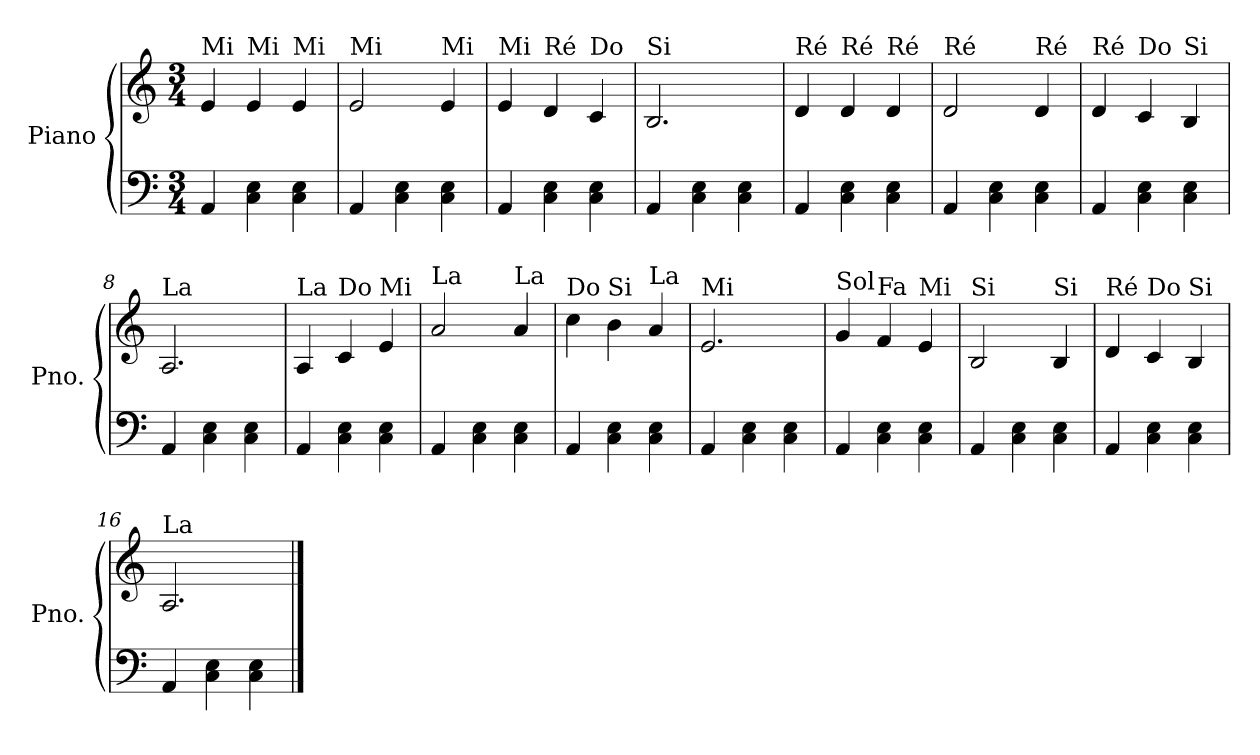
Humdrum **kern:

**kern	**kern
*part1	*part1
*staff2	*staff1
*I"Piano	*
*I'Pno.	*
*clefF4	*clefG2
*k[]	*k[]
*M3/4	*M3/4
=1	=1
!	!LO:TX:a:t=Mi
4AA/	4e/
!	!LO:TX:a:t=Mi
4C\ 4E\	4e/
!	!LO:TX:a:t=Mi
4C\ 4E\	4e/
=2	=2
!	!LO:TX:a:t=Mi
4AA/	2e/
4C\ 4E\	.
!	!LO:TX:a:t=Mi
4C\ 4E\	4e/
=3	=3
!	!LO:TX:a:t=Mi
4AA/	4e/
!	!LO:TX:a:t=Ré
4C\ 4E\	4d/
!	!LO:TX:a:t=Do
4C\ 4E\	4c/
=4	=4
!	!LO:TX:a:t=Si
4AA/	2.B/
4C\ 4E\	.
4C\ 4E\	.
!!LO:LB:g=z
=5	=5
!	!LO:TX:a:t=Ré
4AA/	4d/
!	!LO:TX:a:t=Ré
4C\ 4E\	4d/
!	!LO:TX:a:t=Ré
4C\ 4E\	4d/
=6	=6
!	!LO:TX:a:t=Ré
4AA/	2d/
4C\ 4E\	.
!	!LO:TX:a:t=Ré
4C\ 4E\	4d/
=7	=7
!	!LO:TX:a:t=Ré
4AA/	4d/
!	!LO:TX:a:t=Do
4C\ 4E\	4c/
!	!LO:TX:a:t=Si
4C\ 4E\	4B/
=8	=8
!	!LO:TX:a:t=La
4AA/	2.A/
4C\ 4E\	.
4C\ 4E\	.
!!LO:LB:g=z
=9	=9
!	!LO:TX:a:t=La
4AA/	4A/
!	!LO:TX:a:t=Do
4C\ 4E\	4c/
!	!LO:TX:a:t=Mi
4C\ 4E\	4e/
=10	=10
!	!LO:TX:a:t=La
4AA/	2a/
4C\ 4E\	.
!	!LO:TX:a:t=La
4C\ 4E\	4a/
=11	=11
!	!LO:TX:a:t=Do
4AA/	4cc\
!	!LO:TX:a:t=Si
4C\ 4E\	4b\
!	!LO:TX:a:t=La
4C\ 4E\	4a/
=12	=12
!	!LO:TX:a:t=Mi
4AA/	2.e/
4C\ 4E\	.
4C\ 4E\	.
!!LO:LB:g=z
=13	=13
!	!LO:TX:a:t=Sol
4AA/	4g/
!	!LO:TX:a:t=Fa
4C\ 4E\	4f/
!	!LO:TX:a:t=Mi
4C\ 4E\	4e/
=14	=14
!	!LO:TX:a:t=Si
4AA/	2B/
4C\ 4E\	.
!	!LO:TX:a:t=Si
4C\ 4E\	4B/
=15	=15
!	!LO:TX:a:t=Ré
4AA/	4d/
!	!LO:TX:a:t=Do
4C\ 4E\	4c/
!	!LO:TX:a:t=Si
4C\ 4E\	4B/
=16	=16
!	!LO:TX:a:t=La
4AA/	2.A/
4C\ 4E\	.
4C\ 4E\	.
==	==
*-	*-
